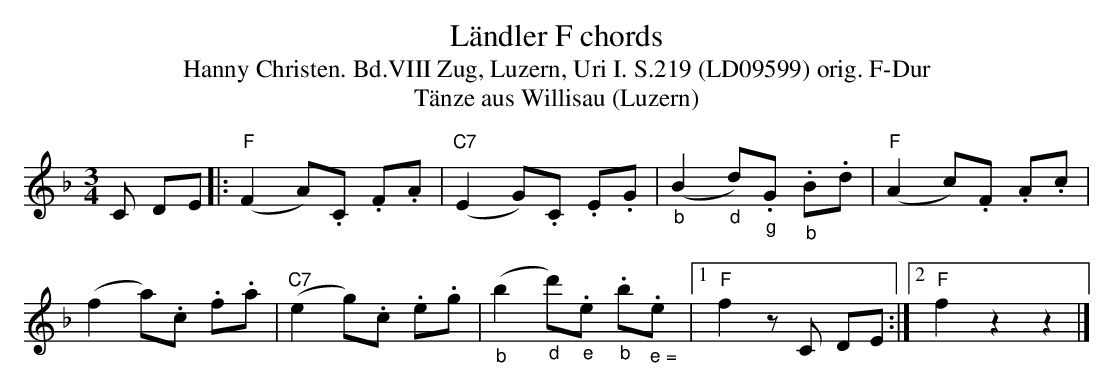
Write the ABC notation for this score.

X:1
T: Ländler F chords
T:Hanny Christen. Bd.VIII Zug, Luzern, Uri I. S.219 (LD09599) orig. F-Dur
T: T\"anze aus Willisau (Luzern)
M:3/4
L:1/8
K:F %%MIDI gchordon
C DE |: "F"(F2 A).C .F.A | "C7"(E2 G).C .E.G | ("_b"B2 "_d"d)"_g".G "_b".B.d | "F"(A2 c).F .A.c |
(f2 a).c .f.a |"" "C7"(e2 g).c .e.g | ("_b"b2 "_d"d')."_e"e ."_b"b"_ e =".e |1 "F"f2 zC DE :|2 "F"f2z2z2 |]
